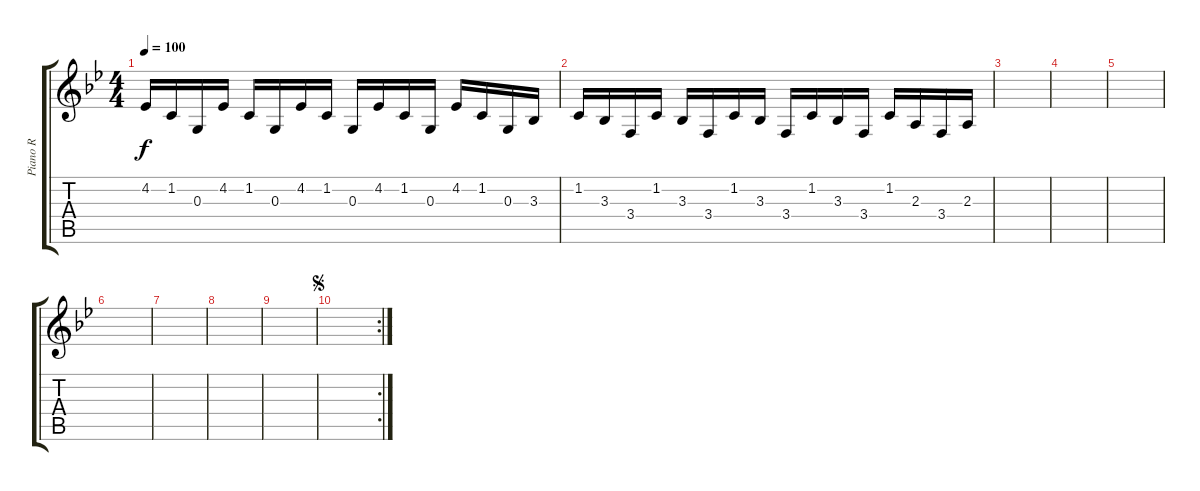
\track ("Piano R" "Piano R") {instrument acousticgrandpiano}
\staff {score tabs}
\tuning (E4 B3 G3 D3 A2 E2) {hide}
\ts (4 4)
\tempo 100
\clef g2
\ks bb
4.2.16{dy f} 1.2.16 0.3.16 4.2.16 1.2.16 0.3.16 4.2.16 1.2.16 0.3.16 4.2.16 1.2.16 0.3.16 4.2.16 1.2.16 0.3.16 3.3.16 |
1.2.16 3.3.16 3.4.16 1.2.16 3.3.16 3.4.16 1.2.16 3.3.16 3.4.16 1.2.16 3.3.16 3.4.16 1.2.16 2.3.16 3.4.16 2.3.16 |
|
|
|
|
|
|
|
\rc 2
\jump segno
